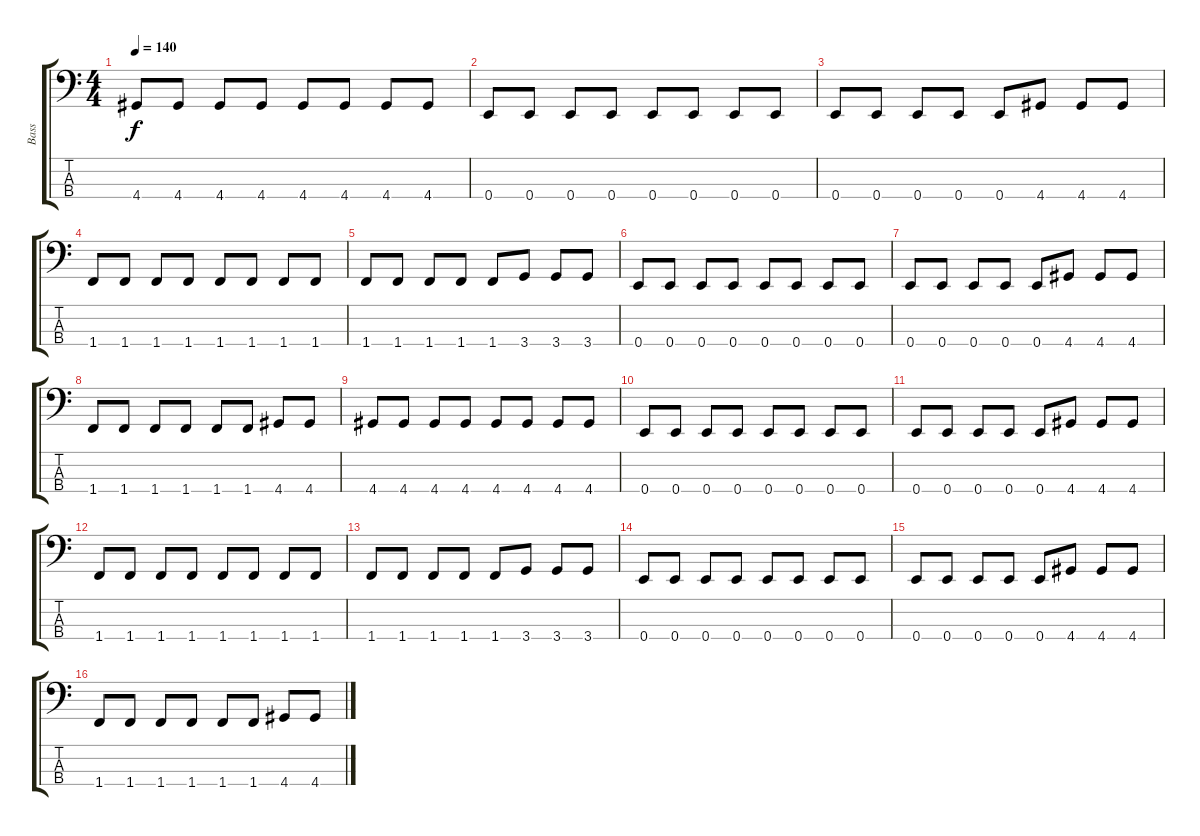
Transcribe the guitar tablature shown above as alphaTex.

\track ("Bass" "Bass") {instrument electricbasspick}
\staff {score tabs}
\tuning (G2 D2 A1 E1) {hide}
\ts (4 4)
\tempo 140
\clef f4
\ks c
4.4.8{dy f} 4.4.8 4.4.8 4.4.8 4.4.8 4.4.8 4.4.8 4.4.8 |
0.4.8 0.4.8 0.4.8 0.4.8 0.4.8 0.4.8 0.4.8 0.4.8 |
0.4.8 0.4.8 0.4.8 0.4.8 0.4.8 4.4.8 4.4.8 4.4.8 |
1.4.8 1.4.8 1.4.8 1.4.8 1.4.8 1.4.8 1.4.8 1.4.8 |
1.4.8 1.4.8 1.4.8 1.4.8 1.4.8 3.4.8 3.4.8 3.4.8 |
0.4.8 0.4.8 0.4.8 0.4.8 0.4.8 0.4.8 0.4.8 0.4.8 |
0.4.8 0.4.8 0.4.8 0.4.8 0.4.8 4.4.8 4.4.8 4.4.8 |
1.4.8 1.4.8 1.4.8 1.4.8 1.4.8 1.4.8 4.4.8 4.4.8 |
4.4.8 4.4.8 4.4.8 4.4.8 4.4.8 4.4.8 4.4.8 4.4.8 |
0.4.8 0.4.8 0.4.8 0.4.8 0.4.8 0.4.8 0.4.8 0.4.8 |
0.4.8 0.4.8 0.4.8 0.4.8 0.4.8 4.4.8 4.4.8 4.4.8 |
1.4.8 1.4.8 1.4.8 1.4.8 1.4.8 1.4.8 1.4.8 1.4.8 |
1.4.8 1.4.8 1.4.8 1.4.8 1.4.8 3.4.8 3.4.8 3.4.8 |
0.4.8 0.4.8 0.4.8 0.4.8 0.4.8 0.4.8 0.4.8 0.4.8 |
0.4.8 0.4.8 0.4.8 0.4.8 0.4.8 4.4.8 4.4.8 4.4.8 |
1.4.8 1.4.8 1.4.8 1.4.8 1.4.8 1.4.8 4.4.8 4.4.8
